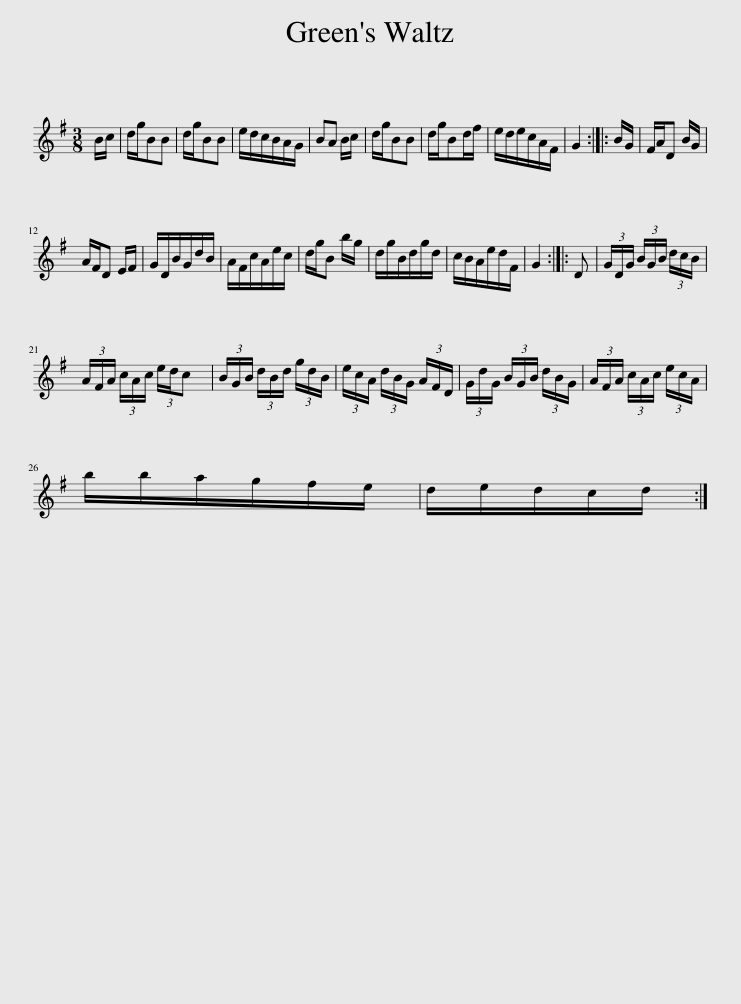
X:1
L:1/8
M:3/8
I:linebreak $
K:G
V:1 treble
V:1
 B/c/ | d/g/BB | d/g/BB | e/d/c/B/A/G/ | BA B/c/ | %5
 d/g/BB | d/g/Bd/f/ | e/d/e/c/A/F/ | G2 :: B/G/ | %10
 F/A/D B/G/ |$ A/F/D E/F/ | G/D/B/G/d/B/ | A/F/c/A/e/c/ | d/g/B b/g/ | %15
 d/g/B/d/g/d/ | c/B/A/e/d/F/ | G2 :: D | (3G/D/G/ (3B/G/B/ (3d/c/B/ |$ %20
 (3A/F/A/ (3c/A/c/ (3e/d/c x/24 | (3B/G/B/ (3d/B/d/ (3g/d/B/ | (3e/c/A/ (3d/B/G/ (3A/F/D/ | (3G/d/G/ (3B/G/B/ (3d/B/G/ | (3A/F/A/ (3c/A/c/ (3e/c/A/ |$ %25
 b/b/a/g/f/e/ | d/e/d/c/d/ :| %27
